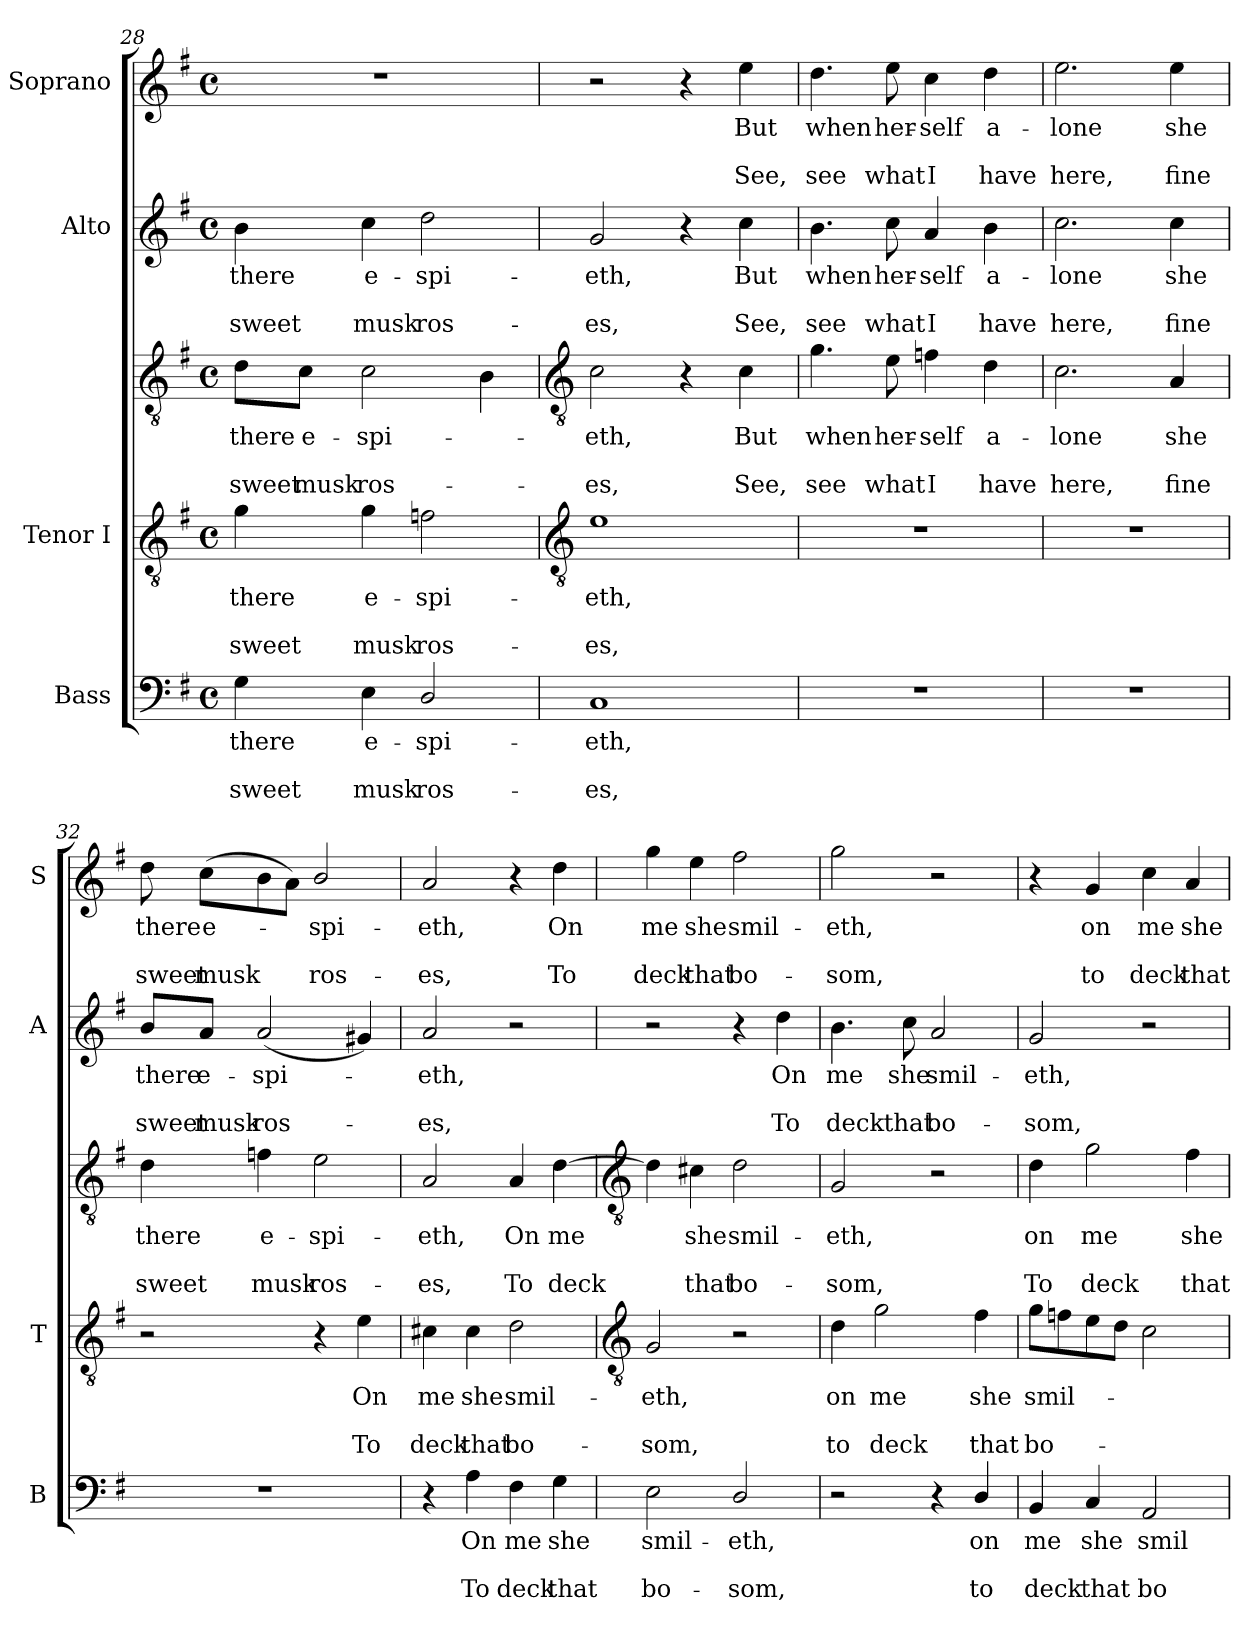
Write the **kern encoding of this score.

**kern	**text	**text	**text	**kern	**text	**text	**text	**kern	**text	**text	**text	**kern	**text	**text	**text	**kern	**text	**text	**text
*part4	*part4	*part4	*part4	*part3	*part3	*part3	*part3	*part3	*part3	*part3	*part3	*part2	*part2	*part2	*part2	*part1	*part1	*part1	*part1
*staff5	*staff5	*staff5	*staff5	*staff4	*staff4	*staff4	*staff4	*staff3	*staff3	*staff3	*staff3	*staff2	*staff2	*staff2	*staff2	*staff1	*staff1	*staff1	*staff1
*I"Bass	*	*	*	*I"Tenor I	*	*	*	*	*	*	*	*I"Alto	*	*	*	*I"Soprano	*	*	*
*I'B	*	*	*	*I'T	*	*	*	*	*	*	*	*I'A	*	*	*	*I'S	*	*	*
*clefF4	*	*	*	*clefGv2	*	*	*	*clefGv2	*	*	*	*clefG2	*	*	*	*clefG2	*	*	*
*k[f#]	*	*	*	*k[f#]	*	*	*	*k[f#]	*	*	*	*k[f#]	*	*	*	*k[f#]	*	*	*
*G:	*	*	*	*G:	*	*	*	*G:	*	*	*	*G:	*	*	*	*G:	*	*	*
*M4/4	*	*	*	*M4/4	*	*	*	*M4/4	*	*	*	*M4/4	*	*	*	*M4/4	*	*	*
*met(c)	*	*	*	*met(c)	*	*	*	*met(c)	*	*	*	*met(c)	*	*	*	*met(c)	*	*	*
=28	=28	=28	=28	=28	=28	=28	=28	=28	=28	=28	=28	=28	=28	=28	=28	=28	=28	=28	=28
!	!LO:LY:b	!	!LO:LY:b	!	!LO:LY:b	!	!LO:LY:b	!	!LO:LY:b	!	!LO:LY:b	!	!LO:LY:b	!	!LO:LY:b	!	!	!	!
4G	there	.	sweet	4g	there	.	sweet	8d\L	there	.	sweet	4b	there	.	sweet	1r	.	.	.
!	!	!	!	!	!	!	!	!	!LO:LY:b	!	!LO:LY:b	!	!	!	!	!	!	!	!
.	.	.	.	.	.	.	.	8c\J	e-	.	-musk	.	.	.	.	.	.	.	.
!	!LO:LY:b	!	!LO:LY:b	!	!LO:LY:b	!	!LO:LY:b	!	!LO:LY:b	!	!LO:LY:b	!	!LO:LY:b	!	!LO:LY:b	!	!	!	!
4E	e-	.	-musk	4g	e-	.	-musk	2c	spi-	.	ros-	4cc	e-	.	-musk	.	.	.	.
!	!LO:LY:b	!	!LO:LY:b	!	!LO:LY:b	!	!LO:LY:b	!	!	!	!	!	!LO:LY:b	!	!LO:LY:b	!	!	!	!
2D/	spi-	.	-ros-	2fn	spi-	.	-ros-	.	.	.	.	2dd	spi-	.	-ros-	.	.	.	.
.	.	.	.	.	.	.	.	4B	.	.	.	.	.	.	.	.	.	.	.
!!LO:LB:g=z
=29	=29	=29	=29	=29	=29	=29	=29	=29	=29	=29	=29	=29	=29	=29	=29	=29	=29	=29	=29
*	*	*	*	*clefGv2	*	*	*	*clefGv2	*	*	*	*	*	*	*	*	*	*	*
!	!LO:LY:b	!	!LO:LY:b	!	!LO:LY:b	!	!LO:LY:b	!	!LO:LY:b	!	!LO:LY:b	!	!LO:LY:b	!	!LO:LY:b	!	!	!	!
1C	-eth,	.	es,	1e	eth,	.	es,	2c	-eth,	.	es,	2g	-eth,	.	es,	2r	.	.	.
.	.	.	.	.	.	.	.	4r	.	.	.	4r	.	.	.	4r	.	.	.
!	!	!	!	!	!	!	!	!	!LO:LY:b	!	!LO:LY:b	!	!LO:LY:b	!	!LO:LY:b	!	!LO:LY:b	!	!LO:LY:b
.	.	.	.	.	.	.	.	4c	But	.	See,	4cc	But	.	See,	4ee	But	.	See,
=30	=30	=30	=30	=30	=30	=30	=30	=30	=30	=30	=30	=30	=30	=30	=30	=30	=30	=30	=30
!	!	!	!	!	!	!	!	!	!LO:LY:b	!	!LO:LY:b	!	!LO:LY:b	!	!LO:LY:b	!	!LO:LY:b	!	!LO:LY:b
1r	.	.	.	1r	.	.	.	4.g	when	.	see	4.b	when	.	see	4.dd	when	.	see
!	!	!	!	!	!	!	!	!	!LO:LY:b	!	!LO:LY:b	!	!LO:LY:b	!	!LO:LY:b	!	!LO:LY:b	!	!LO:LY:b
.	.	.	.	.	.	.	.	8e	her-	.	-what	8cc	her-	.	-what	8ee	her-	.	-what
!	!	!	!	!	!	!	!	!	!LO:LY:b	!	!LO:LY:b	!	!LO:LY:b	!	!LO:LY:b	!	!LO:LY:b	!	!LO:LY:b
.	.	.	.	.	.	.	.	4fn	self	.	I	4a	self	.	I	4cc	self	.	I
!	!	!	!	!	!	!	!	!	!LO:LY:b	!	!LO:LY:b	!	!LO:LY:b	!	!LO:LY:b	!	!LO:LY:b	!	!LO:LY:b
.	.	.	.	.	.	.	.	4d	a-	.	-have	4b	a-	.	-have	4dd	a-	.	-have
=31	=31	=31	=31	=31	=31	=31	=31	=31	=31	=31	=31	=31	=31	=31	=31	=31	=31	=31	=31
!	!	!	!	!	!	!	!	!	!LO:LY:b	!	!LO:LY:b	!	!LO:LY:b	!	!LO:LY:b	!	!LO:LY:b	!	!LO:LY:b
1r	.	.	.	1r	.	.	.	2.c	lone	.	here,	2.cc	lone	.	here,	2.ee	lone	.	here,
!	!	!	!	!	!	!	!	!	!LO:LY:b	!	!LO:LY:b	!	!LO:LY:b	!	!LO:LY:b	!	!LO:LY:b	!	!LO:LY:b
.	.	.	.	.	.	.	.	4A	she	.	fine	4cc	she	.	fine	4ee	she	.	fine
=32	=32	=32	=32	=32	=32	=32	=32	=32	=32	=32	=32	=32	=32	=32	=32	=32	=32	=32	=32
!	!	!	!	!	!	!	!	!	!LO:LY:b	!	!LO:LY:b	!	!LO:LY:b	!	!LO:LY:b	!	!LO:LY:b	!	!LO:LY:b
1r	.	.	.	2r	.	.	.	4d	there	.	sweet	8b/L	there	.	sweet	8dd	there	.	sweet
!	!	!	!	!	!	!	!	!	!	!	!	!	!LO:LY:b	!	!LO:LY:b	!	!LO:LY:b	!	!LO:LY:b
.	.	.	.	.	.	.	.	.	.	.	.	8a/J	e-	.	-musk	(>8ccL	e-	.	musk
!	!	!	!	!	!	!	!	!	!LO:LY:b	!	!LO:LY:b	!	!LO:LY:b	!	!LO:LY:b	!	!	!	!
.	.	.	.	.	.	.	.	4fn	e-	.	-musk	(<2a	spi-	.	ros-	8b	.	.	.
.	.	.	.	.	.	.	.	.	.	.	.	.	.	.	.	8aJ)	.	.	.
!	!	!	!	!	!	!	!	!	!LO:LY:b	!	!LO:LY:b	!	!	!	!	!	!LO:LY:b	!	!LO:LY:b
.	.	.	.	4r	.	.	.	2e	spi-	.	-ros-	.	.	.	.	2b/	spi-	.	-ros-
!	!	!	!	!	!LO:LY:b	!	!LO:LY:b	!	!	!	!	!	!	!	!	!	!	!	!
.	.	.	.	4e	-On	.	To	.	.	.	.	4g#X)	.	.	.	.	.	.	.
=33	=33	=33	=33	=33	=33	=33	=33	=33	=33	=33	=33	=33	=33	=33	=33	=33	=33	=33	=33
!	!	!	!	!	!LO:LY:b	!	!LO:LY:b	!	!LO:LY:b	!	!LO:LY:b	!	!LO:LY:b	!	!LO:LY:b	!	!LO:LY:b	!	!LO:LY:b
4r	.	.	.	4c#X	me	.	deck	2A	eth,	.	es,	2a	eth,	.	es,	2a	-eth,	.	es,
!	!LO:LY:b	!	!LO:LY:b	!	!LO:LY:b	!	!LO:LY:b	!	!	!	!	!	!	!	!	!	!	!	!
4A	On	.	To	4c#	she	.	that	.	.	.	.	.	.	.	.	.	.	.	.
!	!LO:LY:b	!	!LO:LY:b	!	!LO:LY:b	!	!LO:LY:b	!	!LO:LY:b	!	!LO:LY:b	!	!	!	!	!	!	!	!
4F#	me	.	deck	2d	smil-	.	-bo-	4A	On	.	To	2r	.	.	.	4r	.	.	.
!	!LO:LY:b	!	!LO:LY:b	!	!	!	!	!	!LO:LY:b	!	!LO:LY:b	!	!	!	!	!	!LO:LY:b	!	!LO:LY:b
4G	she	.	that	.	.	.	.	[4d	me	.	deck	.	.	.	.	4dd	On	.	To
!!LO:LB:g=z
=34	=34	=34	=34	=34	=34	=34	=34	=34	=34	=34	=34	=34	=34	=34	=34	=34	=34	=34	=34
*	*	*	*	*clefGv2	*	*	*	*clefGv2	*	*	*	*	*	*	*	*	*	*	*
!	!LO:LY:b	!	!LO:LY:b	!	!LO:LY:b	!	!LO:LY:b	!	!	!	!	!	!	!	!	!	!LO:LY:b	!	!LO:LY:b
2E	smil-	.	-bo-	2G	-eth,	.	som,	4d]	.	.	.	2r	.	.	.	4gg	me	.	deck
!	!	!	!	!	!	!	!	!	!LO:LY:b	!	!LO:LY:b	!	!	!	!	!	!LO:LY:b	!	!LO:LY:b
.	.	.	.	.	.	.	.	4c#X	-she	.	that	.	.	.	.	4ee	she	.	that
!	!LO:LY:b	!	!LO:LY:b	!	!	!	!	!	!LO:LY:b	!	!LO:LY:b	!	!	!	!	!	!LO:LY:b	!	!LO:LY:b
2D/	-eth,	.	som,	2r	.	.	.	2d	smil-	.	-bo-	4r	.	.	.	2ff#	smil-	.	-bo-
!	!	!	!	!	!	!	!	!	!	!	!	!	!LO:LY:b	!	!LO:LY:b	!	!	!	!
.	.	.	.	.	.	.	.	.	.	.	.	4dd	On	.	To	.	.	.	.
=35	=35	=35	=35	=35	=35	=35	=35	=35	=35	=35	=35	=35	=35	=35	=35	=35	=35	=35	=35
!	!	!	!	!	!LO:LY:b	!	!LO:LY:b	!	!LO:LY:b	!	!LO:LY:b	!	!LO:LY:b	!	!LO:LY:b	!	!LO:LY:b	!	!LO:LY:b
2r	.	.	.	4d	on	.	to	2G	eth,	.	som,	4.b	me	.	deck	2gg	-eth,	.	som,
!	!	!	!	!	!LO:LY:b	!	!LO:LY:b	!	!	!	!	!	!	!	!	!	!	!	!
.	.	.	.	2g	me	.	deck	.	.	.	.	.	.	.	.	.	.	.	.
!	!	!	!	!	!	!	!	!	!	!	!	!	!LO:LY:b	!	!LO:LY:b	!	!	!	!
.	.	.	.	.	.	.	.	.	.	.	.	8cc	she	.	that	.	.	.	.
!	!	!	!	!	!	!	!	!	!	!	!	!	!LO:LY:b	!	!LO:LY:b	!	!	!	!
4r	.	.	.	.	.	.	.	2r	.	.	.	2a	smil-	.	-bo-	2r	.	.	.
!	!LO:LY:b	!	!LO:LY:b	!	!LO:LY:b	!	!LO:LY:b	!	!	!	!	!	!	!	!	!	!	!	!
4D/	on	.	to	4f#	she	.	that	.	.	.	.	.	.	.	.	.	.	.	.
=36	=36	=36	=36	=36	=36	=36	=36	=36	=36	=36	=36	=36	=36	=36	=36	=36	=36	=36	=36
!	!LO:LY:b	!	!LO:LY:b	!	!LO:LY:b	!	!LO:LY:b	!	!LO:LY:b	!	!LO:LY:b	!	!LO:LY:b	!	!LO:LY:b	!	!	!	!
4BB	me	.	deck	8gL	smil-	.	bo-	4d	on	.	To	2g	-eth,	.	som,	4r	.	.	.
.	.	.	.	8fn	.	.	.	.	.	.	.	.	.	.	.	.	.	.	.
!	!LO:LY:b	!	!LO:LY:b	!	!	!	!	!	!LO:LY:b	!	!LO:LY:b	!	!	!	!	!	!LO:LY:b	!	!LO:LY:b
4C	she	.	that	8e	.	.	.	2g	me	.	deck	.	.	.	.	4g	on	.	to
.	.	.	.	8dJ	.	.	.	.	.	.	.	.	.	.	.	.	.	.	.
!	!LO:LY:b	!	!LO:LY:b	!	!	!	!	!	!	!	!	!	!	!	!	!	!LO:LY:b	!	!LO:LY:b
2AA	smil-	.	-bo-	2c	.	.	.	.	.	.	.	2r	.	.	.	4cc	me	.	deck
!	!	!	!	!	!	!	!	!	!LO:LY:b	!	!LO:LY:b	!	!	!	!	!	!LO:LY:b	!	!LO:LY:b
.	.	.	.	.	.	.	.	4f#	she	.	that	.	.	.	.	4a	she	.	that
=	=	=	=	=	=	=	=	=	=	=	=	=	=	=	=	=	=	=	=
*-	*-	*-	*-	*-	*-	*-	*-	*-	*-	*-	*-	*-	*-	*-	*-	*-	*-	*-	*-
